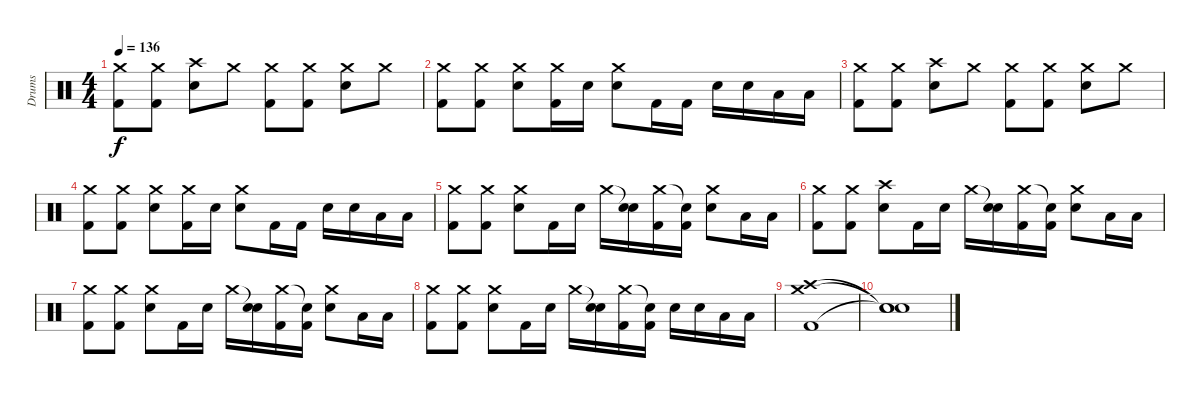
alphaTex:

\track ("Drums" "Drums") {instrument percussion}
\staff {score}
\articulation defaults
\ts (4 4)
\tempo 136
\clef neutral
\ks c
("Crash medium (hit)" "Kick (hit) 2").8{dy f} ("Crash medium (hit)" "Kick (hit) 2").8 ("Crash high (hit)" "Snare (hit) 2").8 "Crash medium (hit)".8 ("Crash medium (hit)" "Kick (hit) 2").8 ("Crash medium (hit)" "Kick (hit) 2").8 ("Crash medium (hit)" "Snare (hit) 2").8 "Crash medium (hit)".8 |
("Crash medium (hit)" "Kick (hit) 2").8 ("Crash medium (hit)" "Kick (hit) 2").8 ("Crash medium (hit)" "Snare (hit) 2").8 ("Crash medium (hit)" "Kick (hit) 2").16 "Snare (hit) 2".16 ("Crash medium (hit)" "Snare (hit) 2").8 "Kick (hit) 2".16 "Kick (hit) 2".16 "Snare (hit) 2".16 "Snare (hit) 2".16 "Low Tom (hit)".16 "Low Tom (hit)".16 |
("Crash medium (hit)" "Kick (hit) 2").8 ("Crash medium (hit)" "Kick (hit) 2").8 ("Crash high (hit)" "Snare (hit) 2").8 "Crash medium (hit)".8 ("Crash medium (hit)" "Kick (hit) 2").8 ("Crash medium (hit)" "Kick (hit) 2").8 ("Crash medium (hit)" "Snare (hit) 2").8 "Crash medium (hit)".8 |
("Crash medium (hit)" "Kick (hit) 2").8 ("Crash medium (hit)" "Kick (hit) 2").8 ("Crash medium (hit)" "Snare (hit) 2").8 ("Crash medium (hit)" "Kick (hit) 2").16 "Snare (hit) 2".16 ("Crash medium (hit)" "Snare (hit) 2").8 "Kick (hit) 2".16 "Kick (hit) 2".16 "Snare (hit) 2".16 "Snare (hit) 2".16 "Low Tom (hit)".16 "Low Tom (hit)".16 |
("Crash medium (hit)" "Kick (hit) 2").8 ("Crash medium (hit)" "Kick (hit) 2").8 ("Crash medium (hit)" "Snare (hit) 2").8 "Kick (hit) 2".16 "Snare (hit) 2".16 "Crash medium (hit)".16 ("Snare (hit)"{t} "Snare (hit) 2").16 ("Crash medium (hit)" "Kick (hit) 2").16 ("Snare (hit)"{t} "Kick (hit) 2").16 ("Crash medium (hit)" "Snare (hit) 2").8 "Low Floor Tom (hit)".16 "Low Floor Tom (hit)".16 |
("Crash medium (hit)" "Kick (hit) 2").8 ("Crash medium (hit)" "Kick (hit) 2").8 ("Crash high (hit)" "Snare (hit) 2").8 "Kick (hit) 2".16 "Snare (hit) 2".16 "Crash medium (hit)".16 ("Snare (hit)"{t} "Snare (hit) 2").16 ("Crash medium (hit)" "Kick (hit) 2").16 ("Snare (hit)"{t} "Kick (hit) 2").16 ("Crash medium (hit)" "Snare (hit) 2").8 "Low Floor Tom (hit)".16 "Low Floor Tom (hit)".16 |
("Crash medium (hit)" "Kick (hit) 2").8 ("Crash medium (hit)" "Kick (hit) 2").8 ("Crash medium (hit)" "Snare (hit) 2").8 "Kick (hit) 2".16 "Snare (hit) 2".16 "Crash medium (hit)".16 ("Snare (hit)"{t} "Snare (hit) 2").16 ("Crash medium (hit)" "Kick (hit) 2").16 ("Snare (hit)"{t} "Kick (hit) 2").16 ("Crash medium (hit)" "Snare (hit) 2").8 "Low Floor Tom (hit)".16 "Low Floor Tom (hit)".16 |
("Crash medium (hit)" "Kick (hit) 2").8 ("Crash medium (hit)" "Kick (hit) 2").8 ("Crash medium (hit)" "Snare (hit) 2").8 "Kick (hit) 2".16 "Snare (hit) 2".16 "Crash medium (hit)".16 ("Snare (hit)"{t} "Snare (hit) 2").16 ("Crash medium (hit)" "Kick (hit) 2").16 ("Snare (hit)"{t} "Kick (hit) 2").16 "Snare (hit) 2".16 "Snare (hit) 2".16 "Low Floor Tom (hit)".16 "Low Floor Tom (hit)".16 |
("Crash medium (hit)" "Crash high (hit)" "Kick (hit) 2").1 |
("Snare (hit)"{t} "Snare (hit)"{t} "Snare (hit)"{t}).1
